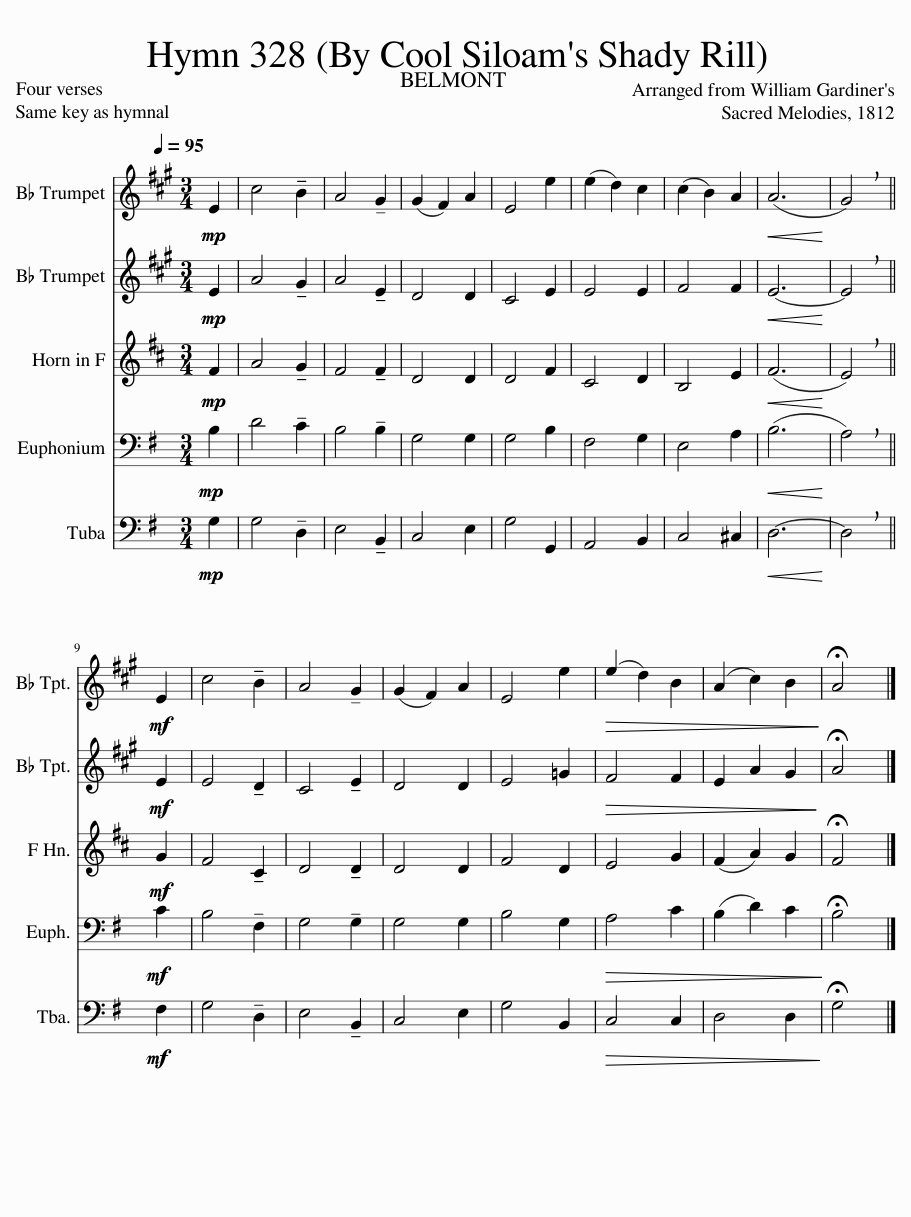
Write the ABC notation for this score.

X:1
%%score 1 2 3 4 5
L:1/8
Q:1/4=95
M:3/4
I:linebreak $
K:G
V:1 treble transpose=-2
V:2 treble transpose=-2
V:3 treble transpose=-7
V:4 bass
V:5 bass
V:1
[K:A]!mp! E2 | c4 !tenuto!B2 | A4 !tenuto!G2 | (G2 F2) A2 | E4 e2 | %5
 (e2 d2) c2 | (c2 B2) A2 |!<(! (A6!<)! | !breath!G4) ||$!mf! E2 | %10
 c4 !tenuto!B2 | A4 !tenuto!G2 | (G2 F2) A2 | E4 e2 |!>(! (e2!>)! d2) B2 | %15
 (A2 c2) B2 | !fermata!A4 |] %17
V:2
[K:A]!mp! E2 | A4 !tenuto!G2 | A4 !tenuto!E2 | D4 D2 | C4 E2 | %5
 E4 E2 | F4 F2 |!<(! E6-!<)! | !breath!E4 ||$!mf! E2 | %10
 E4 !tenuto!D2 | C4 !tenuto!E2 | D4 D2 | E4 =G2 |!>(! F4!>)! F2 | %15
 E2 A2 G2 | !fermata!A4 |] %17
V:3
[K:D]!mp! F2 | A4 !tenuto!G2 | F4 !tenuto!F2 | D4 D2 | D4 F2 | %5
 C4 D2 | B,4 E2 |!<(! (F6!<)! | !breath!E4) ||$!mf! G2 | %10
 F4 !tenuto!C2 | D4 !tenuto!D2 | D4 D2 | F4 D2 |!>(! E4!>)! G2 | %15
 (F2 A2) G2 | !fermata!F4 |] %17
V:4
!mp! B,2 | D4 !tenuto!C2 | B,4 !tenuto!B,2 | G,4 G,2 | G,4 B,2 | %5
 F,4 G,2 | E,4 A,2 |!<(! (B,6!<)! | !breath!A,4) ||$!mf! C2 | %10
 B,4 !tenuto!F,2 | G,4 !tenuto!G,2 | G,4 G,2 | B,4 G,2 |!>(! A,4!>)! C2 | %15
 (B,2 D2) C2 | !fermata!B,4 |] %17
V:5
!mp! G,2 | G,4 !tenuto!D,2 | E,4 !tenuto!B,,2 | C,4 E,2 | G,4 G,,2 | %5
 A,,4 B,,2 | C,4 ^C,2 |!<(! D,6-!<)! | !breath!D,4 ||$!mf! F,2 | %10
 G,4 !tenuto!D,2 | E,4 !tenuto!B,,2 | C,4 E,2 | G,4 B,,2 |!>(! C,4!>)! C,2 | %15
 D,4 D,2 | !fermata!G,4 |] %17
